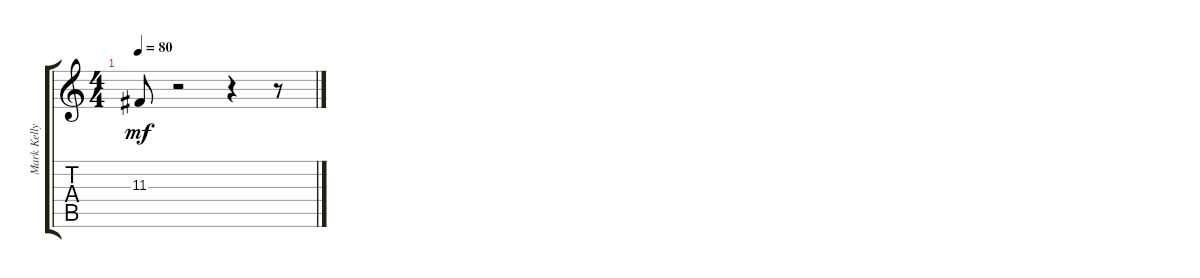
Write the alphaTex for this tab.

\track ("Mark Kelly (Keyboards III)" "Mark Kelly") {instrument flute}
\staff {score tabs}
\tuning (E4 B3 G3 D3 A2 E2) {hide}
\ts (4 4)
\tempo 80
\clef g2
\ks c
11.3.8{dy mf} r.2 r.4 r.8
